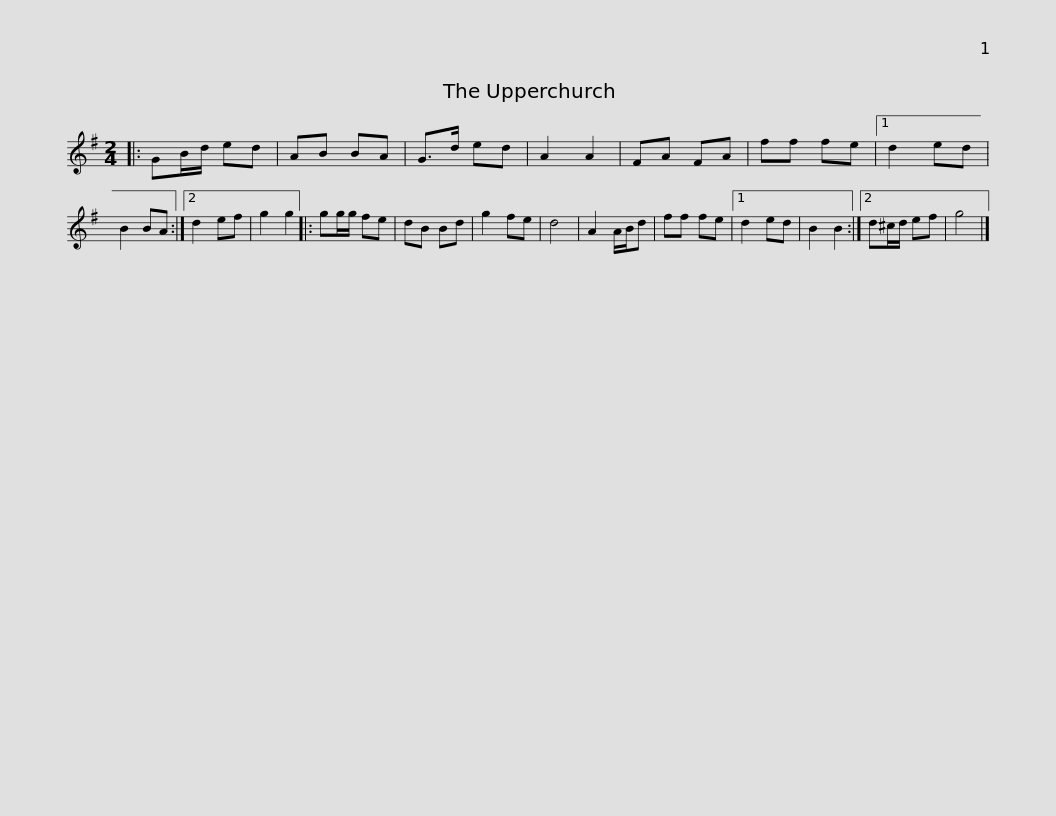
X:1
L:1/8
M:2/4
I:linebreak $
K:G
V:1 treble
V:1
|: GB/d/ ed | AB BA | G>d ed | A2 A2 | FA FA | %5
 ff fe |1 d2 ed | B2 BA :|2 d2 ef | g2 g2 |: %10
 gg/g/ fe |$ dB Bd | g2 fe | d4 | A2 A/B/d | %15
 ff fe |1 d2 ed | B2 B2 :|2 d^c/d/ ef | g4 |] %20
